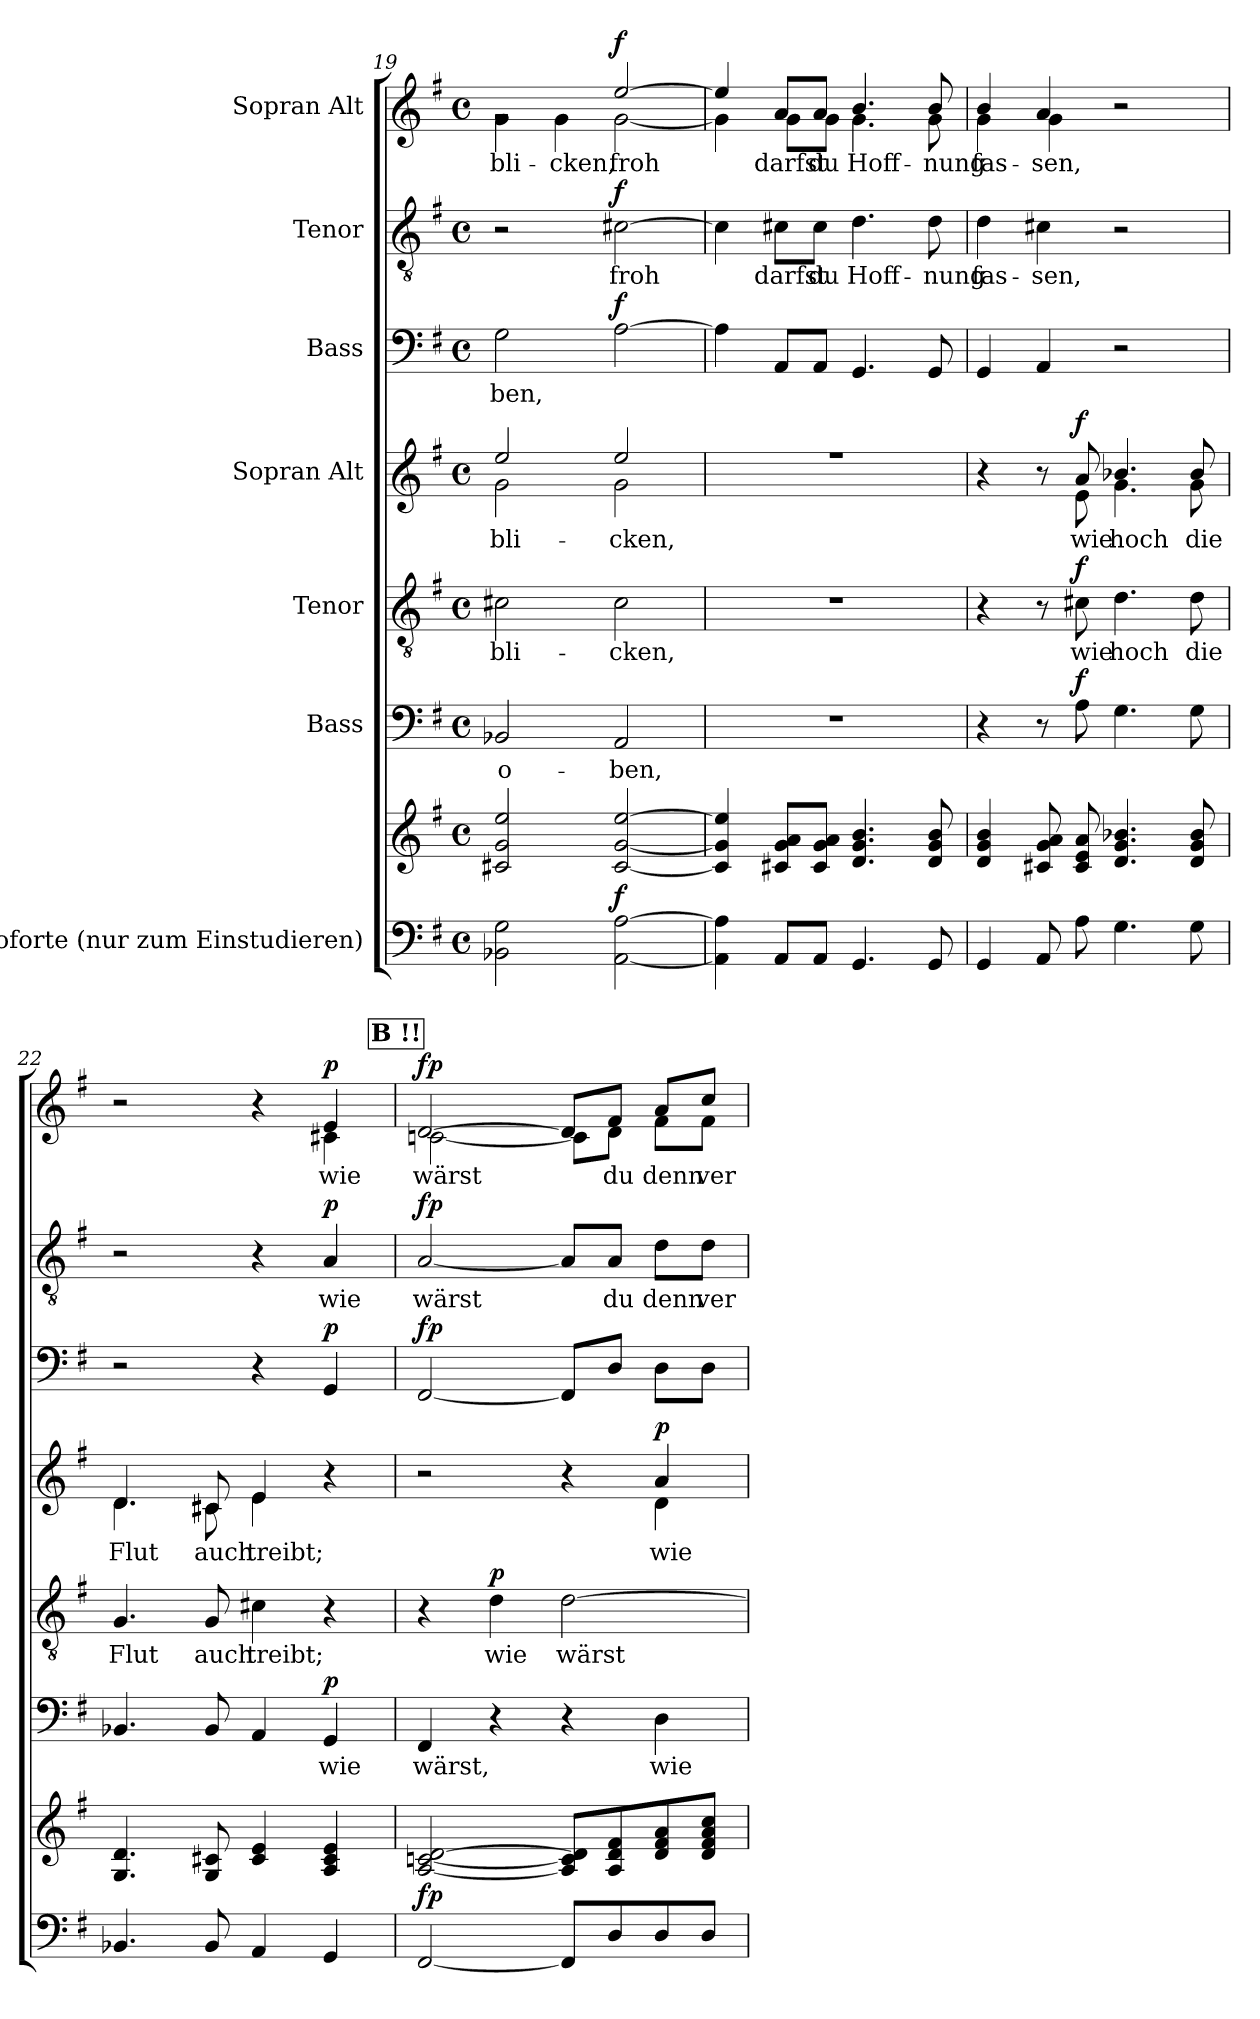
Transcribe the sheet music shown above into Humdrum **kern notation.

**kern	**kern	**dynam	**kern	**text	**dynam	**kern	**text	**dynam	**kern	**text	**dynam	**kern	**text	**dynam	**kern	**text	**dynam	**kern	**text	**dynam
*part7	*part7	*part7	*part6	*part6	*part6	*part5	*part5	*part5	*part4	*part4	*part4	*part3	*part3	*part3	*part2	*part2	*part2	*part1	*part1	*part1
*staff8	*staff7	*staff7/8	*staff6	*staff6	*staff6	*staff5	*staff5	*staff5	*staff4	*staff4	*staff4	*staff3	*staff3	*staff3	*staff2	*staff2	*staff2	*staff1	*staff1	*staff1
*I"Pianoforte (nur zum Einstudieren)	*	*	*I"Bass	*	*	*I"Tenor	*	*	*I"Sopran Alt	*	*	*I"Bass	*	*	*I"Tenor	*	*	*I"Sopran Alt	*	*
!!LO:PB:g=z
*clefF4	*clefG2	*	*clefF4	*	*	*clefGv2	*	*	*clefG2	*	*	*clefF4	*	*	*clefGv2	*	*	*clefG2	*	*
*k[f#]	*k[f#]	*	*k[f#]	*	*	*k[f#]	*	*	*k[f#]	*	*	*k[f#]	*	*	*k[f#]	*	*	*k[f#]	*	*
*M4/4	*M4/4	*	*M4/4	*	*	*M4/4	*	*	*M4/4	*	*	*M4/4	*	*	*M4/4	*	*	*M4/4	*	*
*met(c)	*met(c)	*	*met(c)	*	*	*met(c)	*	*	*met(c)	*	*	*met(c)	*	*	*met(c)	*	*	*met(c)	*	*
=19	=19	=19	=19	=19	=19	=19	=19	=19	=19	=19	=19	=19	=19	=19	=19	=19	=19	=19	=19	=19
!	!	!	!	!LO:LY:b	!	!	!LO:LY:b	!	!	!LO:LY:b	!	!	!LO:LY:b	!	!	!	!	!	!LO:LY:b	!
*	*	*	*	*	*	*	*	*	*^	*	*	*	*	*	*	*	*	*^	*	*
2BB-X\ 2G\	2c#X/ 2g/ 2ee/	.	2BB-X/	o-	.	2c#X\	bli-	.	2ee/	2g\	bli-	.	2G\	-ben,	.	2r	.	.	2rg	4g\	bli-	.
!	!	!	!	!	!	!	!	!	!	!	!	!	!	!	!	!	!	!	!	!	!LO:LY:b	!
.	.	.	.	.	.	.	.	.	.	.	.	.	.	.	.	.	.	.	.	4g\	-cken,	.
!	!	!LO:DY:a=2	!	!LO:LY:b	!	!	!LO:LY:b	!	!	!	!LO:LY:b	!	!	!	!LO:DY:a	!	!LO:LY:b	!LO:DY:a	!	!	!LO:LY:b	!LO:DY:a
[2AA\ [2A\	[2c#/ [2g/ [2ee/	f	2AA/	-ben,	.	2c#\	-cken,	.	2ee/	2g\	-cken,	.	[2A\	.	f	[2c#X\	froh	f	[2ee/	[2g\	froh	f
=20	=20	=20	=20	=20	=20	=20	=20	=20	=20	=20	=20	=20	=20	=20	=20	=20	=20	=20	=20	=20	=20	=20
4AA\] 4A\]	4c#/] 4g/] 4ee/]	.	1r	.	.	1r	.	.	1r	1ryy	.	.	4A\]	.	.	4c#\]	.	.	4ee/]	4g\]	.	.
!	!	!	!	!	!	!	!	!	!	!	!	!	!	!	!	!	!LO:LY:b	!	!	!	!LO:LY:b	!
8AA/L	8c#X/ 8g/ 8a/L	.	.	.	.	.	.	.	.	.	.	.	8AA/L	.	.	8c#X\L	darfst	.	8a/L	8g\L	darfst	.
!	!	!	!	!	!	!	!	!	!	!	!	!	!	!	!	!	!LO:LY:b	!	!	!	!LO:LY:b	!
8AA/J	8c#/ 8g/ 8a/J	.	.	.	.	.	.	.	.	.	.	.	8AA/J	.	.	8c#\J	du	.	8a/J	8g\J	du	.
!	!	!	!	!	!	!	!	!	!	!	!	!	!	!	!	!	!LO:LY:b	!	!	!	!LO:LY:b	!
4.GG/	4.d/ 4.g/ 4.b/	.	.	.	.	.	.	.	.	.	.	.	4.GG/	.	.	4.d\	Hoff-	.	4.b/	4.g\	Hoff-	.
!	!	!	!	!	!	!	!	!	!	!	!	!	!	!	!	!	!LO:LY:b	!	!	!	!LO:LY:b	!
8GG/	8d/ 8g/ 8b/	.	.	.	.	.	.	.	.	.	.	.	8GG/	.	.	8d\	-nung	.	8b/	8g\	-nung	.
=21	=21	=21	=21	=21	=21	=21	=21	=21	=21	=21	=21	=21	=21	=21	=21	=21	=21	=21	=21	=21	=21	=21
!	!	!	!	!	!	!	!	!	!	!	!	!	!	!	!	!	!LO:LY:b	!	!	!	!LO:LY:b	!
4GG/	4d/ 4g/ 4b/	.	4r	.	.	4r	.	.	4r	4ryy	.	.	4GG/	.	.	4d\	fas-	.	4b/	4g\	fas-	.
!	!	!	!	!	!	!	!	!	!	!	!	!	!	!	!	!	!LO:LY:b	!	!	!	!LO:LY:b	!
8AA/	8c#X/ 8g/ 8a/	.	8r	.	.	8r	.	.	8r	8ryy	.	.	4AA/	.	.	4c#X\	-sen,	.	4a/	4g\	-sen,	.
!	!	!	!	!	!LO:DY:a	!	!LO:LY:b	!LO:DY:a	!	!	!LO:LY:b	!LO:DY:a	!	!	!	!	!	!	!	!	!	!
8A\	8c#/ 8e/ 8a/	.	8A\	.	f	8c#X\	wie	f	8a/	8e\	wie	f	.	.	.	.	.	.	.	.	.	.
!	!	!	!	!	!	!	!LO:LY:b	!	!	!	!LO:LY:b	!	!	!	!	!	!	!	!	!	!	!
4.G\	4.d/ 4.g/ 4.b-X/	.	4.G\	.	.	4.d\	hoch	.	4.b-X/	4.g\	hoch	.	2r	.	.	2r	.	.	2r	2ryy	.	.
!	!	!	!	!	!	!	!LO:LY:b	!	!	!	!LO:LY:b	!	!	!	!	!	!	!	!	!	!	!
8G\	8d/ 8g/ 8b-/	.	8G\	.	.	8d\	die	.	8b-/	8g\	die	.	.	.	.	.	.	.	.	.	.	.
=22	=22	=22	=22	=22	=22	=22	=22	=22	=22	=22	=22	=22	=22	=22	=22	=22	=22	=22	=22	=22	=22	=22
!	!	!	!	!	!	!	!LO:LY:b	!	!	!	!LO:LY:b	!	!	!	!	!	!	!	!	!	!	!
4.BB-X/	4.G/ 4.d/	.	4.BB-X/	.	.	4.G/	Flut	.	4.d/	4.d\	Flut	.	2r	.	.	2r	.	.	2r	2ryy	.	.
!	!	!	!	!	!	!	!LO:LY:b	!	!	!	!LO:LY:b	!	!	!	!	!	!	!	!	!	!	!
8BB-/	8G/ 8c#X/	.	8BB-/	.	.	8G/	auch	.	8c#X/	8c#\	auch	.	.	.	.	.	.	.	.	.	.	.
!	!	!	!	!	!	!	!LO:LY:b	!	!	!	!LO:LY:b	!	!	!	!	!	!	!	!	!	!	!
4AA/	4c#/ 4e/	.	4AA/	.	.	4c#X\	treibt;	.	4e/	4e\	treibt;	.	4r	.	.	4r	.	.	4r	4ryy	.	.
!	!	!	!	!LO:LY:b	!LO:DY:a	!	!	!	!	!	!	!	!	!	!LO:DY:a	!	!LO:LY:b	!LO:DY:a	!	!	!LO:LY:b	!LO:DY:a
4GG/	4A/ 4c#/ 4e/	.	4GG/	wie	p	4r	.	.	4r	4ryy	.	.	4GG/	.	p	4A/	wie	p	4e/	4c#X\	wie	p
!!LO:LB:g=z	!!
!!LO:REH:place=s1:a:B:fs=14:t=B	!!
=23	=23	=23	=23	=23	=23	=23	=23	=23	=23	=23	=23	=23	=23	=23	=23	=23	=23	=23	=23	=23	=23	=23
!	!	!LO:DY:a=2	!	!LO:LY:b	!	!	!	!	!	!	!	!	!	!	!LO:DY:a	!	!LO:LY:b	!LO:DY:a	!	!	!LO:LY:b	!LO:DY:a
[2FF#/	[2A/ [2cn/ [2d/	fp	4FF#/	wärst,	.	4r	.	.	2r	2ryy	.	.	[2FF#/	.	fp	[2A/	wärst	fp	[2d/	[2cn\	wärst	fp
!	!	!	!	!	!	!	!LO:LY:b	!LO:DY:a	!	!	!	!	!	!	!	!	!	!	!	!	!	!
.	.	.	4r	.	.	4d\	wie	p	.	.	.	.	.	.	.	.	.	.	.	.	.	.
!	!	!	!	!	!	!	!LO:LY:b	!	!	!	!	!	!	!	!	!	!	!	!	!	!	!
8FF#/L]	8A/] 8c/] 8d/]L	.	4r	.	.	[2d\	wärst	.	4r	4ryy	.	.	8FF#/L]	.	.	8A/L]	.	.	8d/L]	8c\L]	.	.
!	!	!	!	!	!	!	!	!	!	!	!	!	!	!	!	!	!LO:LY:b	!	!	!	!LO:LY:b	!
8D/	8A/ 8d/ 8f#/	.	.	.	.	.	.	.	.	.	.	.	8D/J	.	.	8A/J	du	.	8f#/J	8d\J	du	.
!	!	!	!	!LO:LY:b	!	!	!	!	!	!	!LO:LY:b	!LO:DY:a	!	!	!	!	!LO:LY:b	!	!	!	!LO:LY:b	!
8D/	8d/ 8f#/ 8a/	.	4D\	wie	.	.	.	.	4a/	4d\	wie	p	8D\L	.	.	8d\L	denn	.	8a/L	8f#\L	denn	.
!	!	!	!	!	!	!	!	!	!	!	!	!	!	!	!	!	!LO:LY:b	!	!	!	!LO:LY:b	!
8D/J	8d/ 8f#/ 8a/ 8cc/J	.	.	.	.	.	.	.	.	.	.	.	8D\J	.	.	8d\J	ver-	.	8cc/J	8f#\J	ver-	.
*	*	*	*	*	*	*	*	*	*v	*v	*	*	*	*	*	*	*	*	*v	*v	*	*
=	=	=	=	=	=	=	=	=	=	=	=	=	=	=	=	=	=	=	=	=
*-	*-	*-	*-	*-	*-	*-	*-	*-	*-	*-	*-	*-	*-	*-	*-	*-	*-	*-	*-	*-
